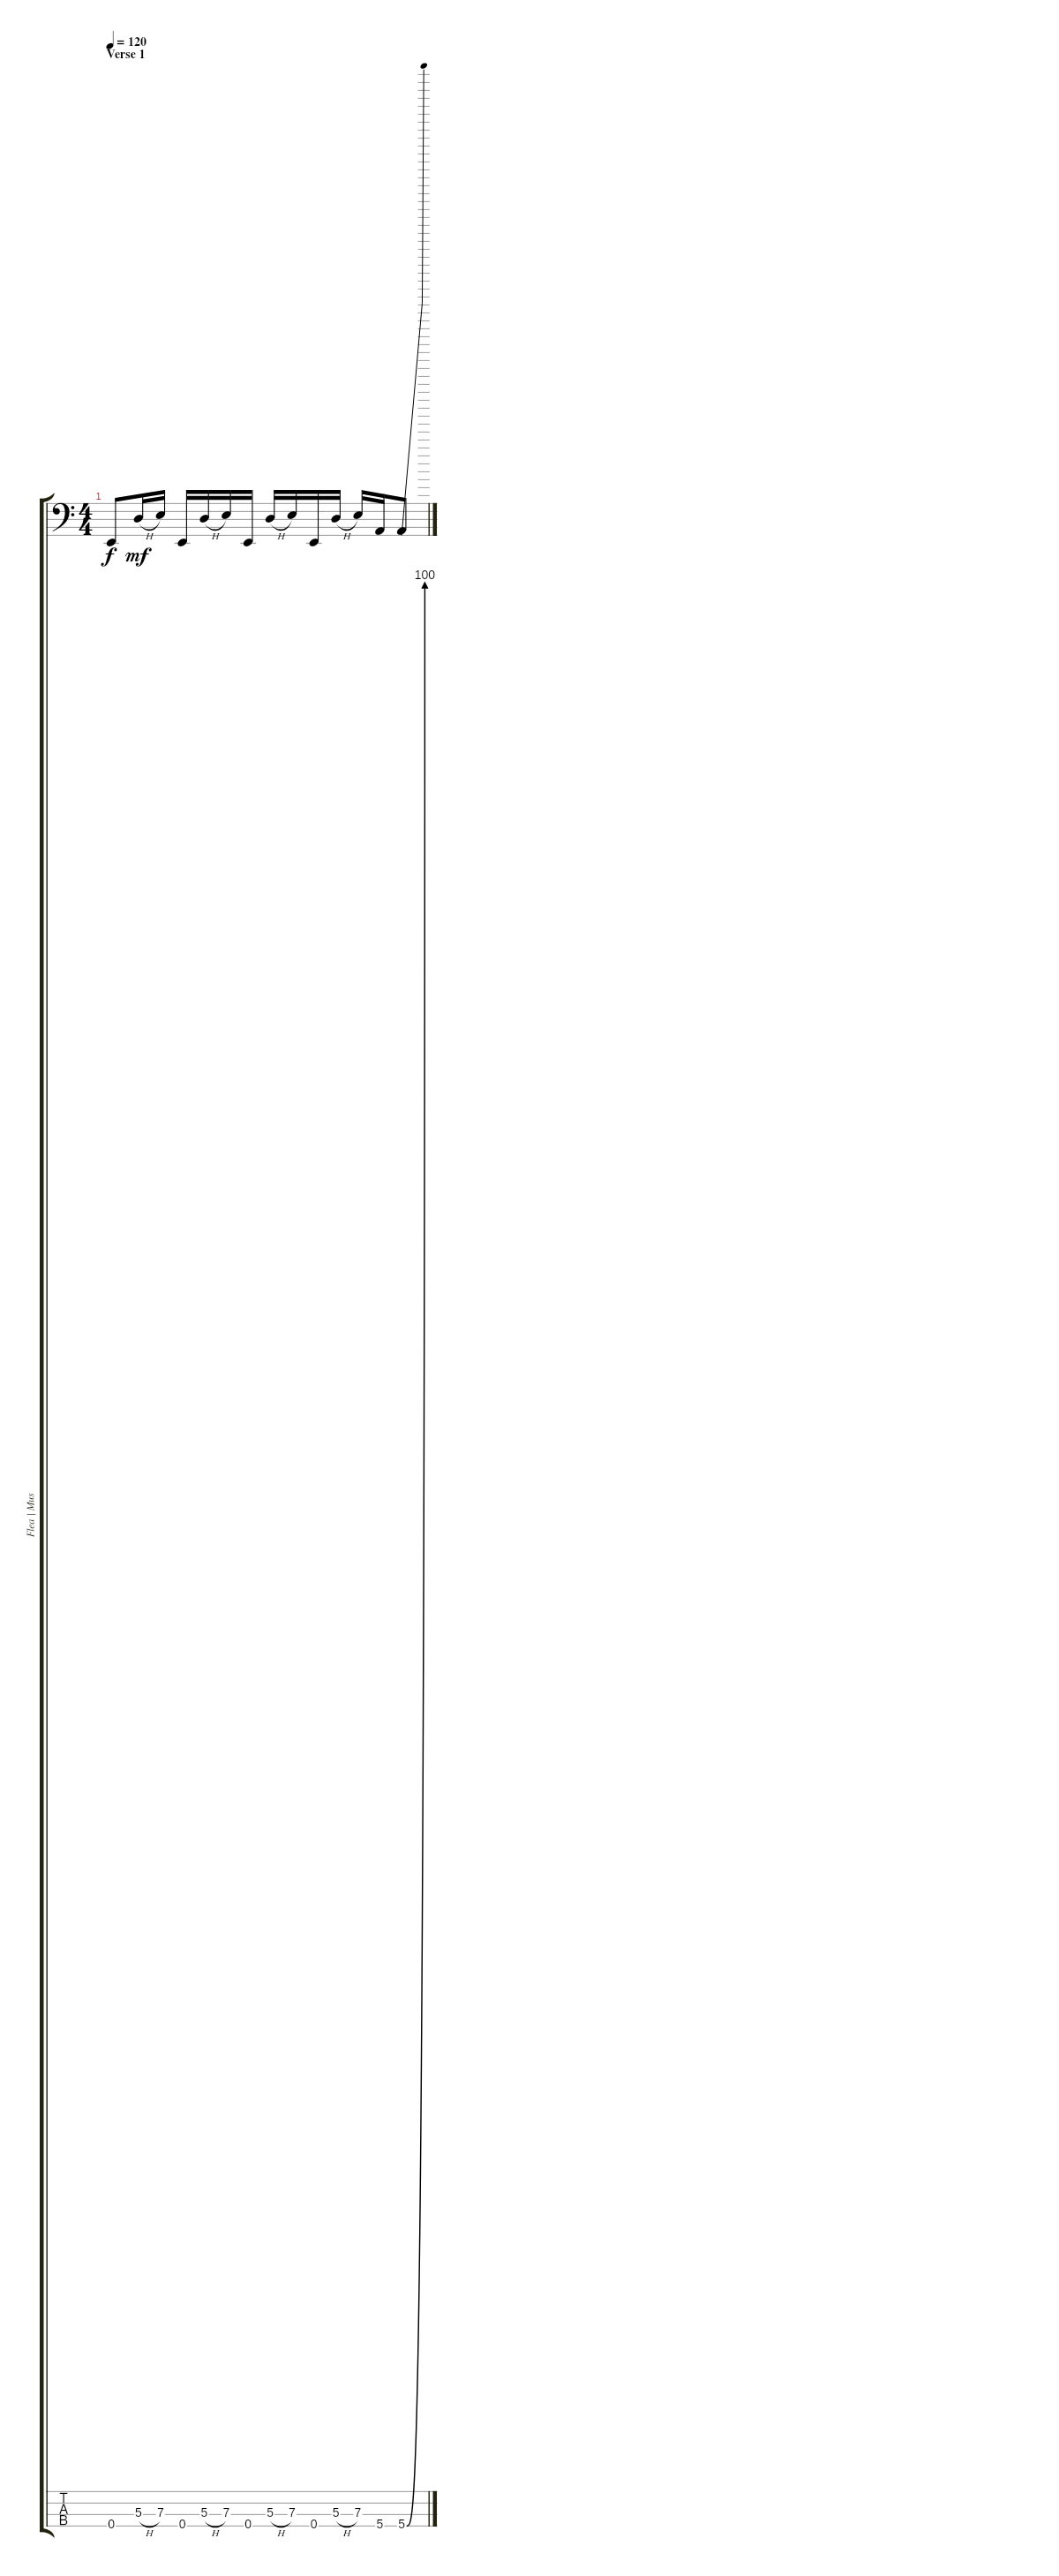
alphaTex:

\track ("Flea | Music Man Stingray | Bass" "Flea | Mus") {instrument electricbassfinger}
\staff {score tabs}
\tuning (G2 D2 A1 E1) {hide}
\ts (4 4)
\section ("" "Verse 1")
\tempo 120
\clef f4
\ks c
0.4.8{dy f} 5.3{h}.16{dy mf} 7.3.16 0.4.16 5.3{h}.16 7.3.16 0.4.16 5.3{h}.16 7.3.16 0.4.16 5.3{h}.16 7.3.16 5.4.16 5.4{be (bend 0 0 300 400)}.8
